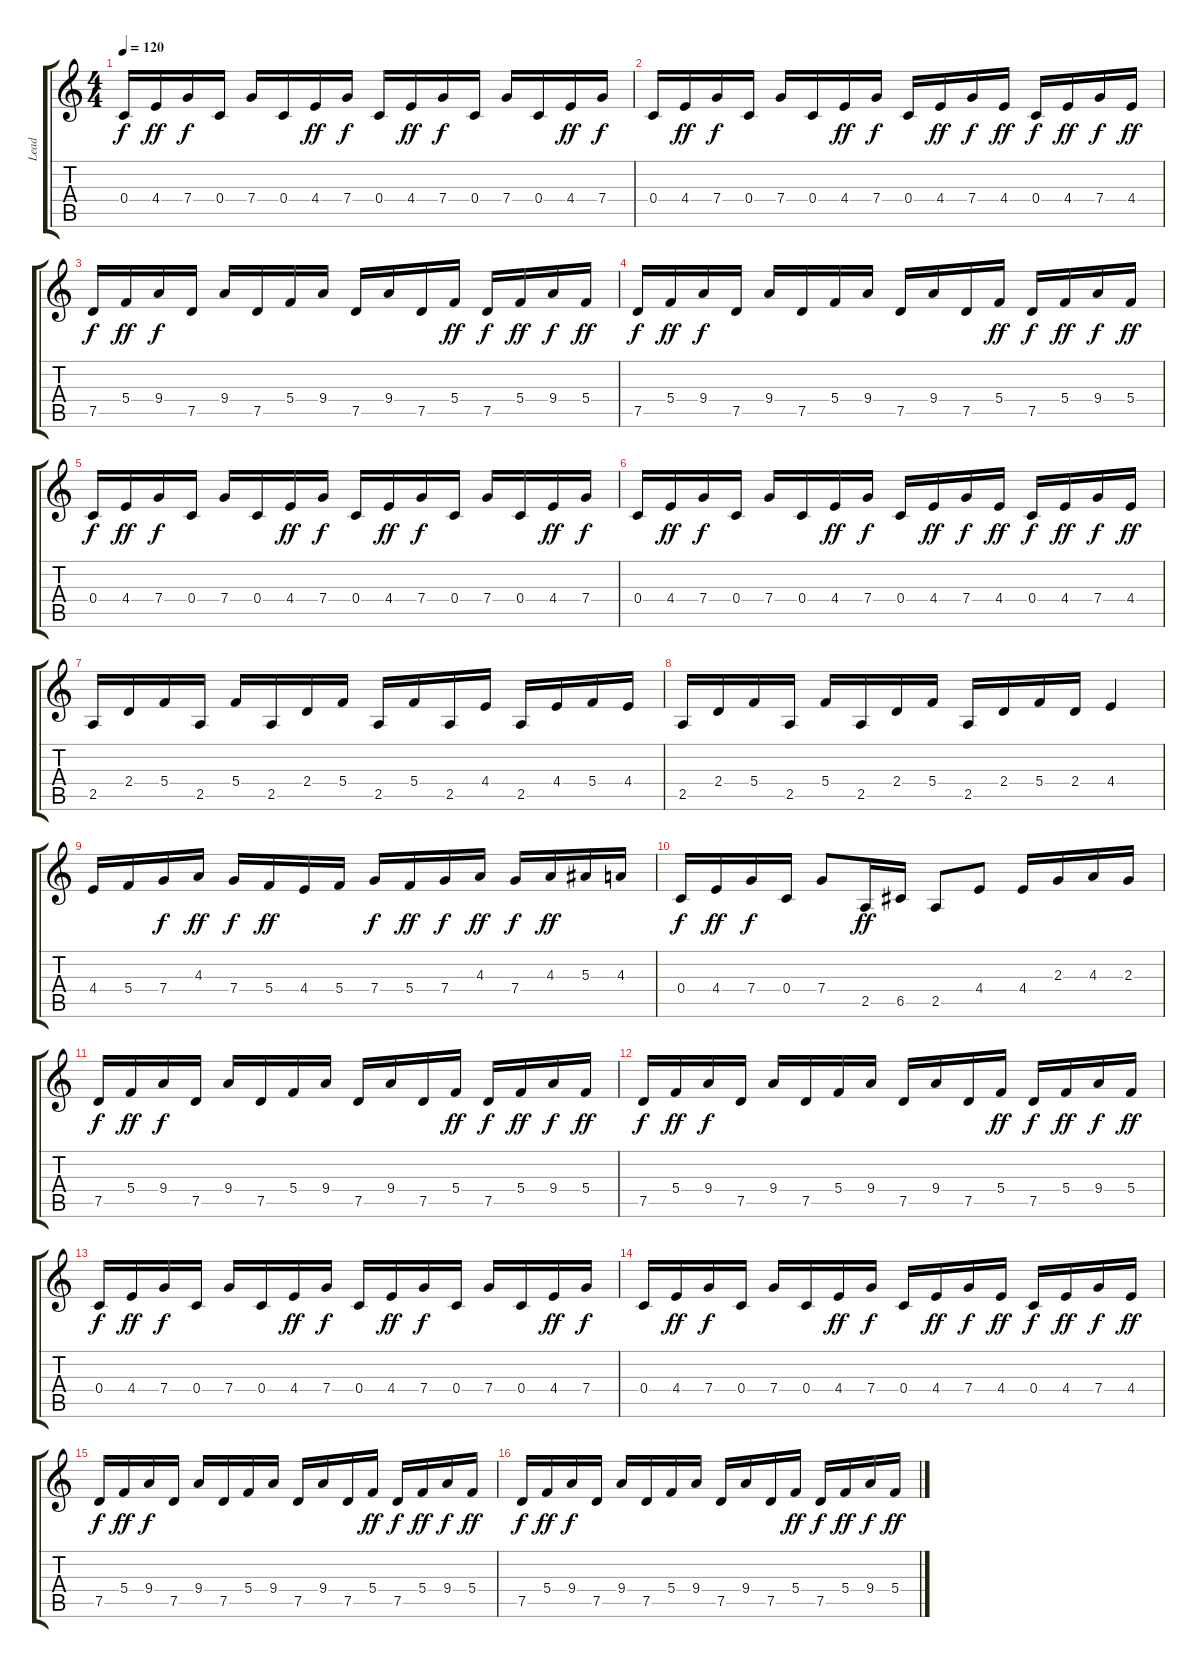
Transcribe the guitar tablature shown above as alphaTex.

\track ("Lead" "Lead") {instrument distortionguitar}
\staff {score tabs}
\tuning (D4 A3 F3 C3 G2 D2) {hide}
\ts (4 4)
\tempo 120
\clef g2
\ks c
0.4.16{dy f} 4.4.16{dy ff} 7.4.16{dy f} 0.4.16 7.4.16 0.4.16 4.4.16{dy ff} 7.4.16{dy f} 0.4.16 4.4.16{dy ff} 7.4.16{dy f} 0.4.16 7.4.16 0.4.16 4.4.16{dy ff} 7.4.16{dy f} |
0.4.16 4.4.16{dy ff} 7.4.16{dy f} 0.4.16 7.4.16 0.4.16 4.4.16{dy ff} 7.4.16{dy f} 0.4.16 4.4.16{dy ff} 7.4.16{dy f} 4.4.16{dy ff} 0.4.16{dy f} 4.4.16{dy ff} 7.4.16{dy f} 4.4.16{dy ff} |
7.5.16{dy f} 5.4.16{dy ff} 9.4.16{dy f} 7.5.16 9.4.16 7.5.16 5.4.16 9.4.16 7.5.16 9.4.16 7.5.16 5.4.16{dy ff} 7.5.16{dy f} 5.4.16{dy ff} 9.4.16{dy f} 5.4.16{dy ff} |
7.5.16{dy f} 5.4.16{dy ff} 9.4.16{dy f} 7.5.16 9.4.16 7.5.16 5.4.16 9.4.16 7.5.16 9.4.16 7.5.16 5.4.16{dy ff} 7.5.16{dy f} 5.4.16{dy ff} 9.4.16{dy f} 5.4.16{dy ff} |
0.4.16{dy f} 4.4.16{dy ff} 7.4.16{dy f} 0.4.16 7.4.16 0.4.16 4.4.16{dy ff} 7.4.16{dy f} 0.4.16 4.4.16{dy ff} 7.4.16{dy f} 0.4.16 7.4.16 0.4.16 4.4.16{dy ff} 7.4.16{dy f} |
0.4.16 4.4.16{dy ff} 7.4.16{dy f} 0.4.16 7.4.16 0.4.16 4.4.16{dy ff} 7.4.16{dy f} 0.4.16 4.4.16{dy ff} 7.4.16{dy f} 4.4.16{dy ff} 0.4.16{dy f} 4.4.16{dy ff} 7.4.16{dy f} 4.4.16{dy ff} |
2.5.16 2.4.16 5.4.16 2.5.16 5.4.16 2.5.16 2.4.16 5.4.16 2.5.16 5.4.16 2.5.16 4.4.16 2.5.16 4.4.16 5.4.16 4.4.16 |
2.5.16 2.4.16 5.4.16 2.5.16 5.4.16 2.5.16 2.4.16 5.4.16 2.5.16 2.4.16 5.4.16 2.4.16 4.4.4 |
4.4.16 5.4.16 7.4.16{dy f} 4.3.16{dy ff} 7.4.16{dy f} 5.4.16{dy ff} 4.4.16 5.4.16 7.4.16{dy f} 5.4.16{dy ff} 7.4.16{dy f} 4.3.16{dy ff} 7.4.16{dy f} 4.3.16{dy ff} 5.3.16 4.3.16 |
0.4.16{dy f} 4.4.16{dy ff} 7.4.16{dy f} 0.4.16 7.4.8 2.5.16{dy ff} 6.5.16 2.5.8 4.4.8 4.4.16 2.3.16 4.3.16 2.3.16 |
7.5.16{dy f} 5.4.16{dy ff} 9.4.16{dy f} 7.5.16 9.4.16 7.5.16 5.4.16 9.4.16 7.5.16 9.4.16 7.5.16 5.4.16{dy ff} 7.5.16{dy f} 5.4.16{dy ff} 9.4.16{dy f} 5.4.16{dy ff} |
7.5.16{dy f} 5.4.16{dy ff} 9.4.16{dy f} 7.5.16 9.4.16 7.5.16 5.4.16 9.4.16 7.5.16 9.4.16 7.5.16 5.4.16{dy ff} 7.5.16{dy f} 5.4.16{dy ff} 9.4.16{dy f} 5.4.16{dy ff} |
0.4.16{dy f} 4.4.16{dy ff} 7.4.16{dy f} 0.4.16 7.4.16 0.4.16 4.4.16{dy ff} 7.4.16{dy f} 0.4.16 4.4.16{dy ff} 7.4.16{dy f} 0.4.16 7.4.16 0.4.16 4.4.16{dy ff} 7.4.16{dy f} |
0.4.16 4.4.16{dy ff} 7.4.16{dy f} 0.4.16 7.4.16 0.4.16 4.4.16{dy ff} 7.4.16{dy f} 0.4.16 4.4.16{dy ff} 7.4.16{dy f} 4.4.16{dy ff} 0.4.16{dy f} 4.4.16{dy ff} 7.4.16{dy f} 4.4.16{dy ff} |
7.5.16{dy f} 5.4.16{dy ff} 9.4.16{dy f} 7.5.16 9.4.16 7.5.16 5.4.16 9.4.16 7.5.16 9.4.16 7.5.16 5.4.16{dy ff} 7.5.16{dy f} 5.4.16{dy ff} 9.4.16{dy f} 5.4.16{dy ff} |
7.5.16{dy f} 5.4.16{dy ff} 9.4.16{dy f} 7.5.16 9.4.16 7.5.16 5.4.16 9.4.16 7.5.16 9.4.16 7.5.16 5.4.16{dy ff} 7.5.16{dy f} 5.4.16{dy ff} 9.4.16{dy f} 5.4.16{dy ff}
